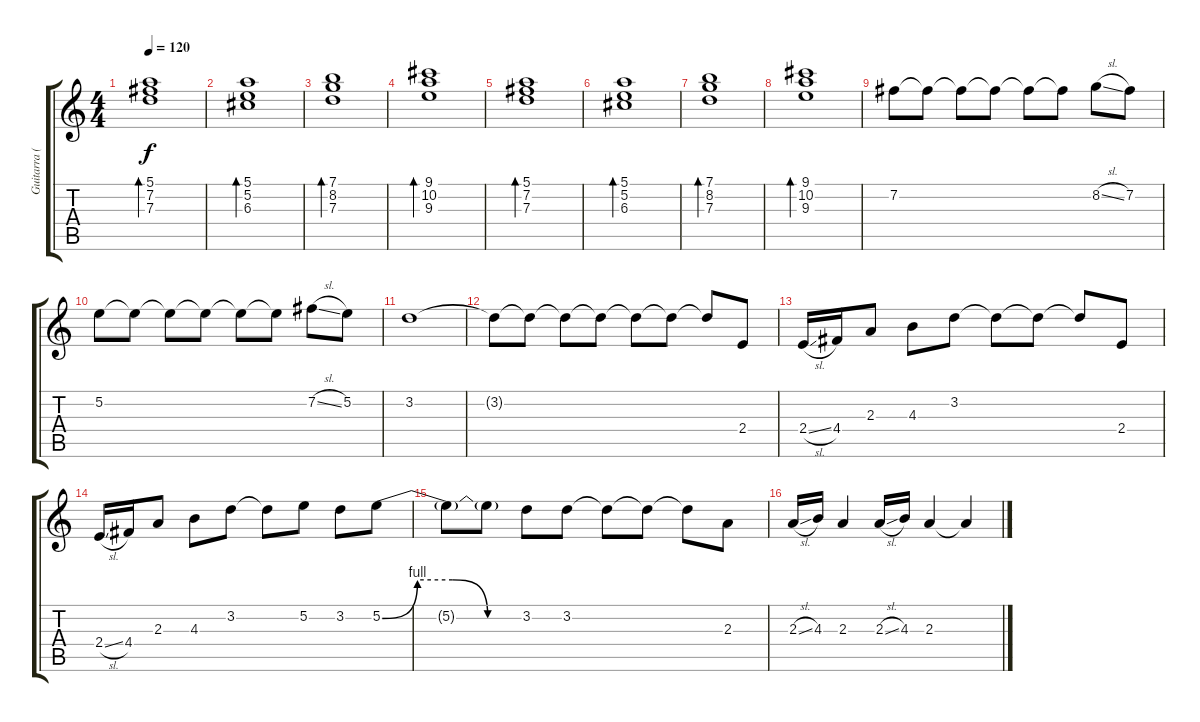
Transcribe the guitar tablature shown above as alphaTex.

\track ("Guitarra (Overdriven)" "Guitarra (") {instrument overdrivenguitar}
\staff {score tabs}
\tuning (E4 B3 G3 D3 A2 E2) {hide}
\ts (4 4)
\tempo 120
\clef g2
\ks c
(5.1 7.2 7.3).1{bd 480 dy f volume 12 instrument electricguitarjazz} |
(5.1 5.2 6.3).1{bd 480} |
(7.1 8.2 7.3).1{bd 480} |
(9.1 10.2 9.3).1{bd 480} |
(5.1 7.2 7.3).1{bd 480 volume 12 instrument electricguitarjazz} |
(5.1 5.2 6.3).1{bd 480} |
(7.1 8.2 7.3).1{bd 480} |
(9.1 10.2 9.3).1{bd 480} |
7.2.8{volume 15 instrument overdrivenguitar} 7.2{t}.8 7.2{t}.8 7.2{t}.8 7.2{t}.8 7.2{t}.8 8.2{sl}.8 7.2.8 |
5.2.8 5.2{t}.8 5.2{t}.8 5.2{t}.8 5.2{t}.8 5.2{t}.8 7.2{sl}.8 5.2.8 |
3.2.1 |
3.2{t}.8 3.2{t}.8 3.2{t}.8 3.2{t}.8 3.2{t}.8 3.2{t}.8 3.2{t}.8 2.4.8 |
2.4{sl}.16 4.4.16 2.3.8 4.3.8 3.2.8 3.2{t}.8 3.2{t}.8 3.2{t}.8 2.4.8 |
2.4{sl}.16 4.4.16 2.3.8 4.3.8 3.2.8 3.2{t}.8 5.2.8 3.2.8 5.2{be (custom 0 0 15 4 30 4 45 0 60 0)}.8 |
5.2{t}.8 5.2{t}.8 3.2.8 3.2.8 3.2{t}.8 3.2{t}.8 3.2{t}.8 2.3.8 |
2.3{sl}.16 4.3.16 2.3.4 2.3{sl}.16 4.3.16 2.3.4 2.3{t}.4
